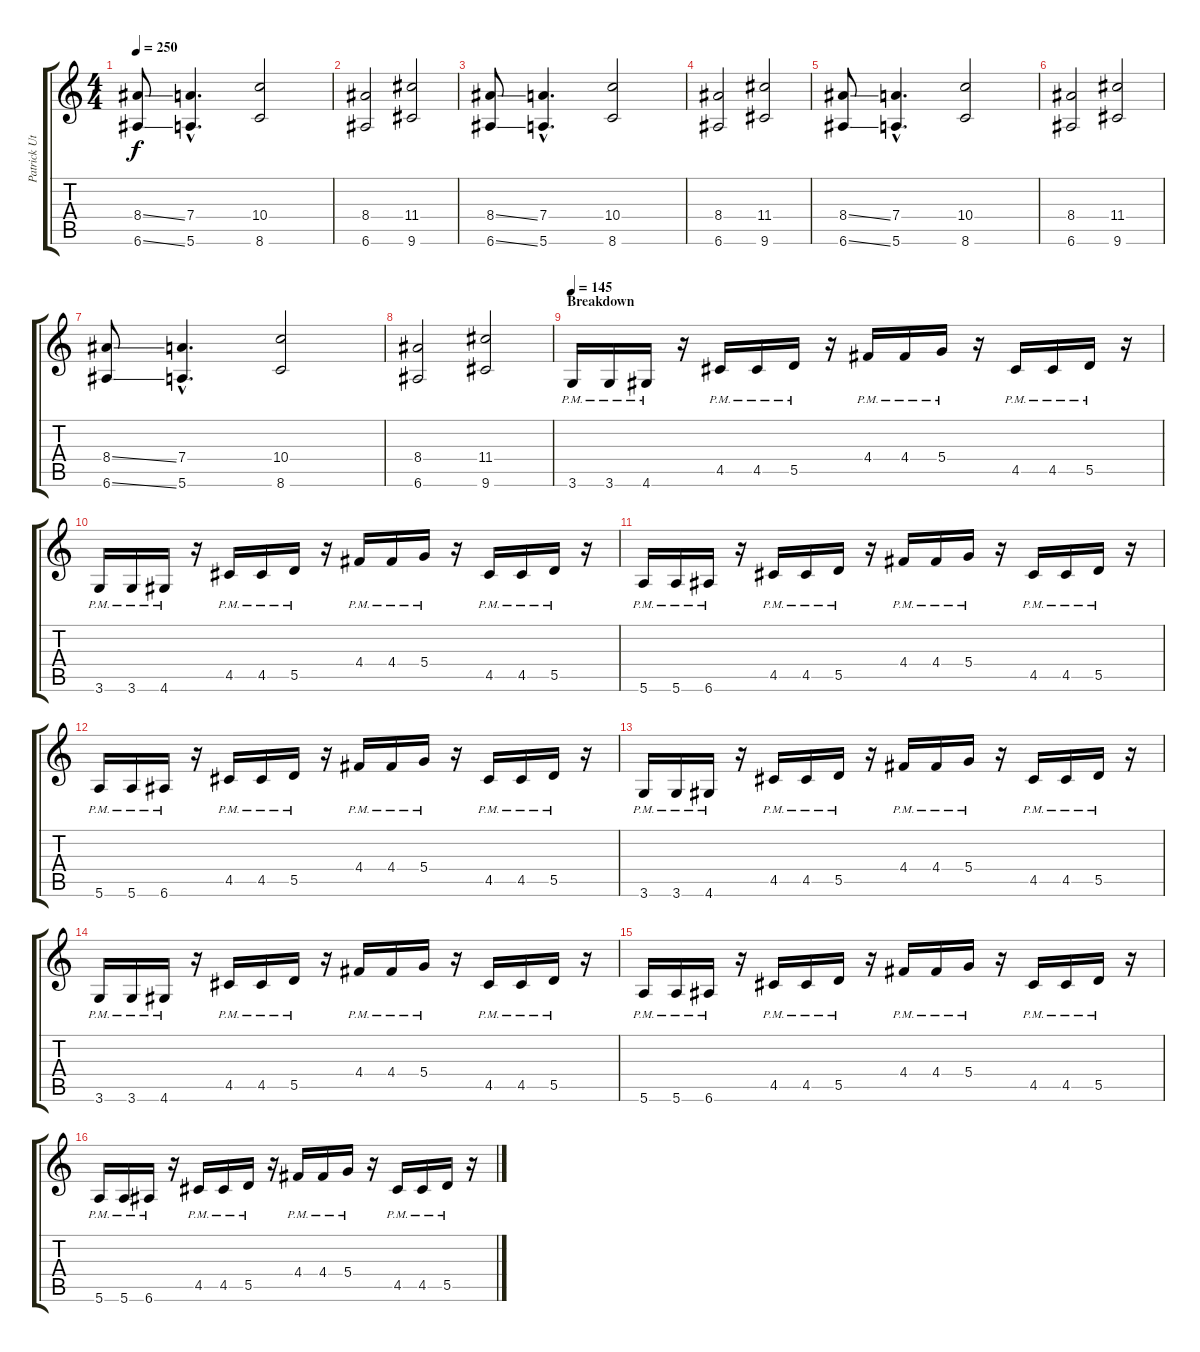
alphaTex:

\track ("Patrick Uterwijk" "Patrick Ut") {instrument distortionguitar}
\staff {score tabs}
\tuning (E4 B3 G3 D3 A2 E2) {hide}
\ts (4 4)
\tempo 250
\clef g2
\ks c
(8.4{ss} 6.6{ss}).8{dy f} (7.4{hac} 5.6{hac}).4{d} (10.4 8.6).2 |
(8.4 6.6).2 (11.4 9.6).2 |
(8.4{ss} 6.6{ss}).8 (7.4{hac} 5.6{hac}).4{d} (10.4 8.6).2 |
(8.4 6.6).2 (11.4 9.6).2 |
(8.4{ss} 6.6{ss}).8 (7.4{hac} 5.6{hac}).4{d} (10.4 8.6).2 |
(8.4 6.6).2 (11.4 9.6).2 |
(8.4{ss} 6.6{ss}).8 (7.4{hac} 5.6{hac}).4{d} (10.4 8.6).2 |
(8.4 6.6).2 (11.4 9.6).2 |
\section ("" "Breakdown")
\tempo 145
3.6{pm}.16 3.6{pm}.16 4.6{pm}.16 r.16 4.5{pm}.16 4.5{pm}.16 5.5{pm}.16 r.16 4.4{pm}.16 4.4{pm}.16 5.4{pm}.16 r.16 4.5{pm}.16 4.5{pm}.16 5.5{pm}.16 r.16 |
3.6{pm}.16 3.6{pm}.16 4.6{pm}.16 r.16 4.5{pm}.16 4.5{pm}.16 5.5{pm}.16 r.16 4.4{pm}.16 4.4{pm}.16 5.4{pm}.16 r.16 4.5{pm}.16 4.5{pm}.16 5.5{pm}.16 r.16 |
5.6{pm}.16 5.6{pm}.16 6.6{pm}.16 r.16 4.5{pm}.16 4.5{pm}.16 5.5{pm}.16 r.16 4.4{pm}.16 4.4{pm}.16 5.4{pm}.16 r.16 4.5{pm}.16 4.5{pm}.16 5.5{pm}.16 r.16 |
5.6{pm}.16 5.6{pm}.16 6.6{pm}.16 r.16 4.5{pm}.16 4.5{pm}.16 5.5{pm}.16 r.16 4.4{pm}.16 4.4{pm}.16 5.4{pm}.16 r.16 4.5{pm}.16 4.5{pm}.16 5.5{pm}.16 r.16 |
3.6{pm}.16 3.6{pm}.16 4.6{pm}.16 r.16 4.5{pm}.16 4.5{pm}.16 5.5{pm}.16 r.16 4.4{pm}.16 4.4{pm}.16 5.4{pm}.16 r.16 4.5{pm}.16 4.5{pm}.16 5.5{pm}.16 r.16 |
3.6{pm}.16 3.6{pm}.16 4.6{pm}.16 r.16 4.5{pm}.16 4.5{pm}.16 5.5{pm}.16 r.16 4.4{pm}.16 4.4{pm}.16 5.4{pm}.16 r.16 4.5{pm}.16 4.5{pm}.16 5.5{pm}.16 r.16 |
5.6{pm}.16 5.6{pm}.16 6.6{pm}.16 r.16 4.5{pm}.16 4.5{pm}.16 5.5{pm}.16 r.16 4.4{pm}.16 4.4{pm}.16 5.4{pm}.16 r.16 4.5{pm}.16 4.5{pm}.16 5.5{pm}.16 r.16 |
5.6{pm}.16 5.6{pm}.16 6.6{pm}.16 r.16 4.5{pm}.16 4.5{pm}.16 5.5{pm}.16 r.16 4.4{pm}.16 4.4{pm}.16 5.4{pm}.16 r.16 4.5{pm}.16 4.5{pm}.16 5.5{pm}.16 r.16
